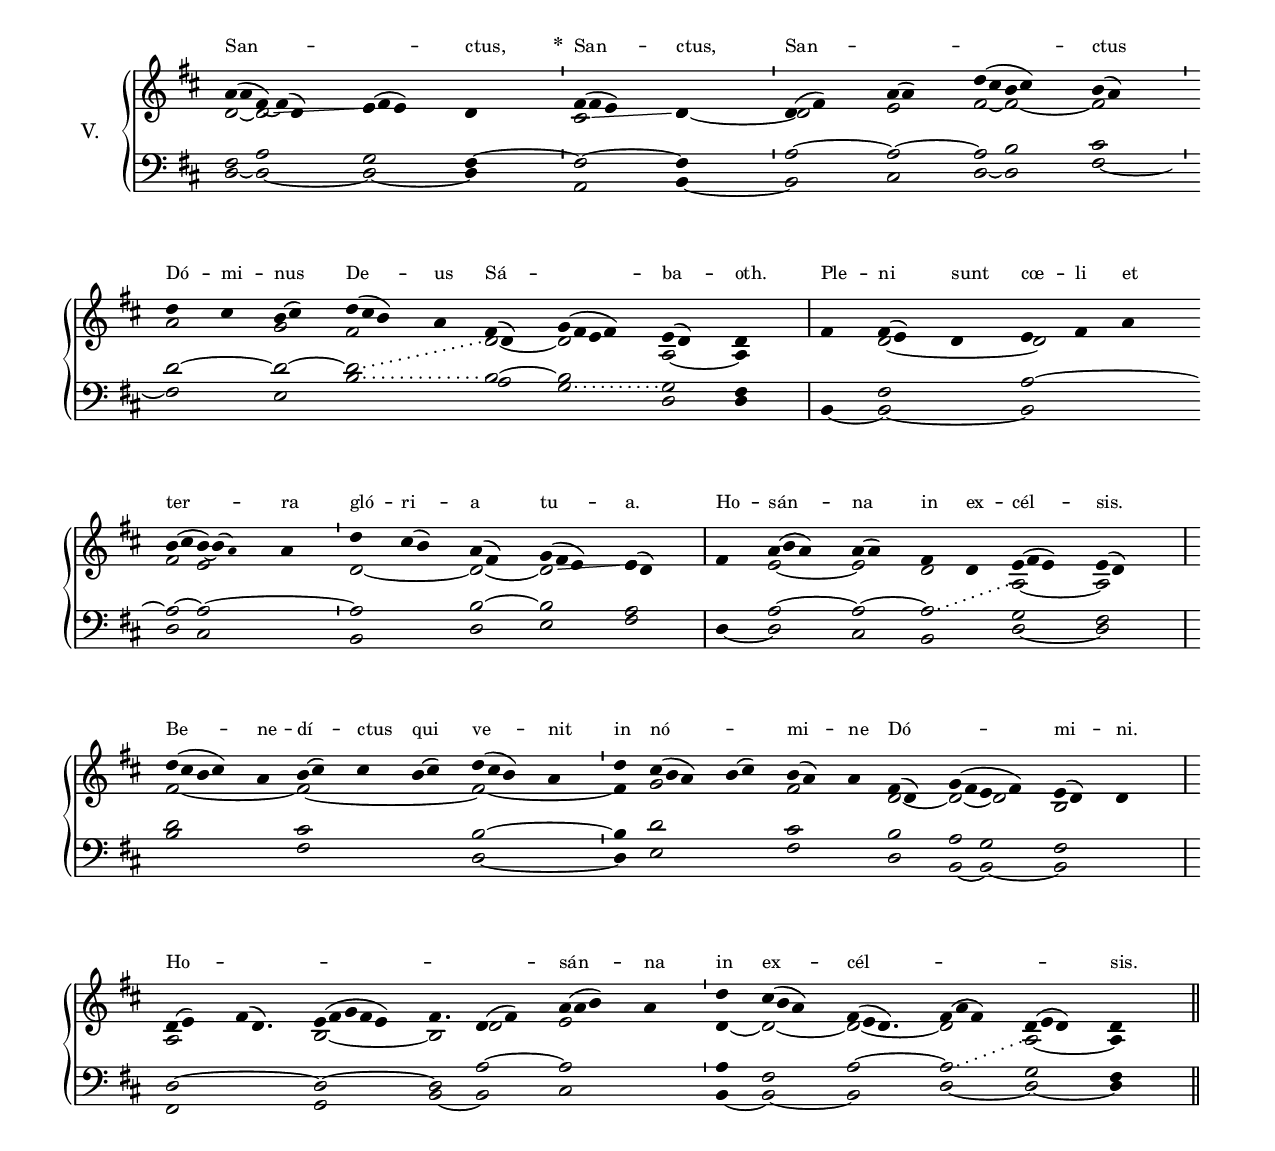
\version  "2.18.0"
\include "gregorian.ly"
\include "noh2.ily"

global = {
  \key d \major
  \cadenzaOn
}

chantText = \lyricmode {
  San -- _ ctus,
  \set stanza = "*"
  San -- ctus,
  San -- _ _ ctus Dó -- mi -- nus De -- us Sá -- _ ba -- oth.
  Ple -- ni sunt cœ -- li et ter -- ra
  gló -- ri -- a tu -- a.
  Ho -- sán -- na in ex -- cél -- sis.
  Be -- ne -- dí -- ctus qui ve -- nit
  in nó -- _ mi -- ne Dó -- _ mi -- ni.
  Ho -- _ _ _ _ sán -- na in ex -- cél -- _ _ sis.
}

chantMusic = \relative c' {
  %1
  a'4( a \tieDown fis)~ fis( d) e( fis e) d4 \divisioMinima
  fis( fis e) d4 \divisioMinima
  d( fis) a( a) d( cis b cis) b( a) \divisioMinima \forceBreak
  d4 cis b( cis) d( cis b) a fis( d) g( fis e fis) e( d) d \divisioMaxima

  %2
  fis4 fis( e) d e fis a \forceBreak
  b( cis \tieDown b)~ b( \once \teeny a) a4 \divisioMinima
  d cis( b) a( fis) g( fis e) e( d) \divisioMaxima

  %3
  fis4 a( b a) a( a) fis4 d e( fis e) e( d) \divisioMaxima \forceBreak

  %4
  d'( cis b cis) a b( cis) cis b( cis) d( cis b) a4 \divisioMinima
  d cis( b a) b( cis) b( a) a fis( d) g( fis e fis) e( d) d4 \divisioMaxima \forceBreak

  %5
  d( e) fis( d4.) e4( fis g fis e) fis4. d4( fis) a( a b) a4 \divisioMinima
  d cis( b a) fis( e d4.) fis4( a fis) d( e d) d4 \finalis
}

altoMusic = \relative c' {
  %1
  d2~
  d2*3/2 -\tweak Glissando.Y-offset #-1.2 \glissando e4*4
  cis2*3/2 -\tweak Glissando.Y-offset #-0.5 \glissando d4~
  d2 e fis2~ fis2~ fis
  a2 g2 fis2*2 d2~ d2*2 a2~ a4

  %2
  s4 d2*3/2~ d2*3/2
  fis2 e2*2
  d2*3/2~ d2~
  d2*3/2 -\tweak Glissando.Y-offset #-0.8 \glissando e4*2

  %3
  s4 e2*3/2~ e2 d2 a2*3/2~ a2

  %4
  fis'2*5/2~ fis2*5/2~ fis2*2~
  fis4 g2*5/2 fis2*3/2 d2~ d2~ d2
  b2*3/2

  %5
  a2*9/4 b2*5/2~ b2*3/4 d2 e2*2
  d4~ d2*3/2~ d2*7/4~ d2*3/2 a2*3/2~ a4
}

tenorMusic = \relative c' {
  %1
  fis,2 a2*3/2 g2*3/2 fis4~ \divisioMinima
  fis2*3/2~ fis4 \divisioMinima
  a2~ a2~ a2 b2 cis2 \divisioMinima
  d2~ d2~ d2*2 b2~ b2*2 g2 fis4 \divisioMaxima

  %2
  s4 fis2*3/2 a2*3/2~ a2~ a2*2~ \divisioMinima
  a2*3/2 b2~ b2*3/2 a2 \divisioMaxima

  %3
  s4 a2*3/2~ a2~ a2 g2*3/2 fis2 \divisioMaxima

  %4
  d'2*5/2 cis2*5/2 b2*2~ \divisioMinima
  b4 d2*5/2 cis2*3/2 b2 a2 g2 fis2*3/2 \divisioMaxima

  %5
  d2*9/4~ d2*5/2~ d2*3/4 a'2~ a2*2 \divisioMinima
  a4 fis2*3/2 a2*7/4~ a2*3/2 g2*3/2 fis4 \finalis
}

bassMusic = \relative c {
  %1
  d2~ d2*3/2~ d2*3/2~ d4
  a2*3/2 b4~
  b2 cis2 d2~ d2 fis2~
  fis2 e2 b'2*2 a2 g2*2 d2 d4

  %2
  b4~ b2*3/2~ b2*3/2 d2 cis2*2
  b2*3/2 d2 e2*3/2 fis2

  %3
  d4~ d2*3/2 cis2 b2 d2*3/2~ d2

  %4
  b'2*5/2 fis2*5/2 d2*2~
  d4 e2*5/2 fis2*3/2 d2 b2~ b2~ b2*3/2

  %5
  fis2*9/4 g2*5/2 b2*3/4~ b2 cis2*2
  b4~ b2*3/2~ b2*7/4 d2*3/2~ d2*3/2~ d4
}

voiceLines = \relative c' {
  \voiceLineStyle

  %1
  s2*13 s4
  \voiceLine "down" "up"   d2*2 d2
  \voiceLine "down" "down" g,2*2 g2

  %3
  s2*15 
  \voiceLine "down" "up" a2 a2*3/2

  %5
  s2*29 s8
  \voiceLine "down" "up" a2*3/2 a
}

voiceLinesDown = \relative c' {
  \voiceLineStyle

  %1
  s2*13 s4
  \voiceLine "down" "down" b2*2 b2
}

\score {
  <<
    \new Lyrics
  \new GrandStaff <<
    \set GrandStaff.instrumentName = "V."

    \new Staff = up <<
      \new Voice = "chant" {
        \voiceOne \global \chantMusic
      }
      \new Voice {
        \voiceTwo \global \altoMusic
      }
    >>

    \new Staff = down <<
      \clef bass
      \new Voice {
        \voiceOne \global \tenorMusic
      }
      \new Voice {
        \voiceTwo \global \bassMusic
      }
      \new Voice {
        \voiceThree \global \voiceLines
      }
      \new Voice {
        \voiceFour \global \voiceLinesDown
      }
    >>

  >>
    \context Lyrics {
      \lyricsto chant \chantText
    }
    >>
}
